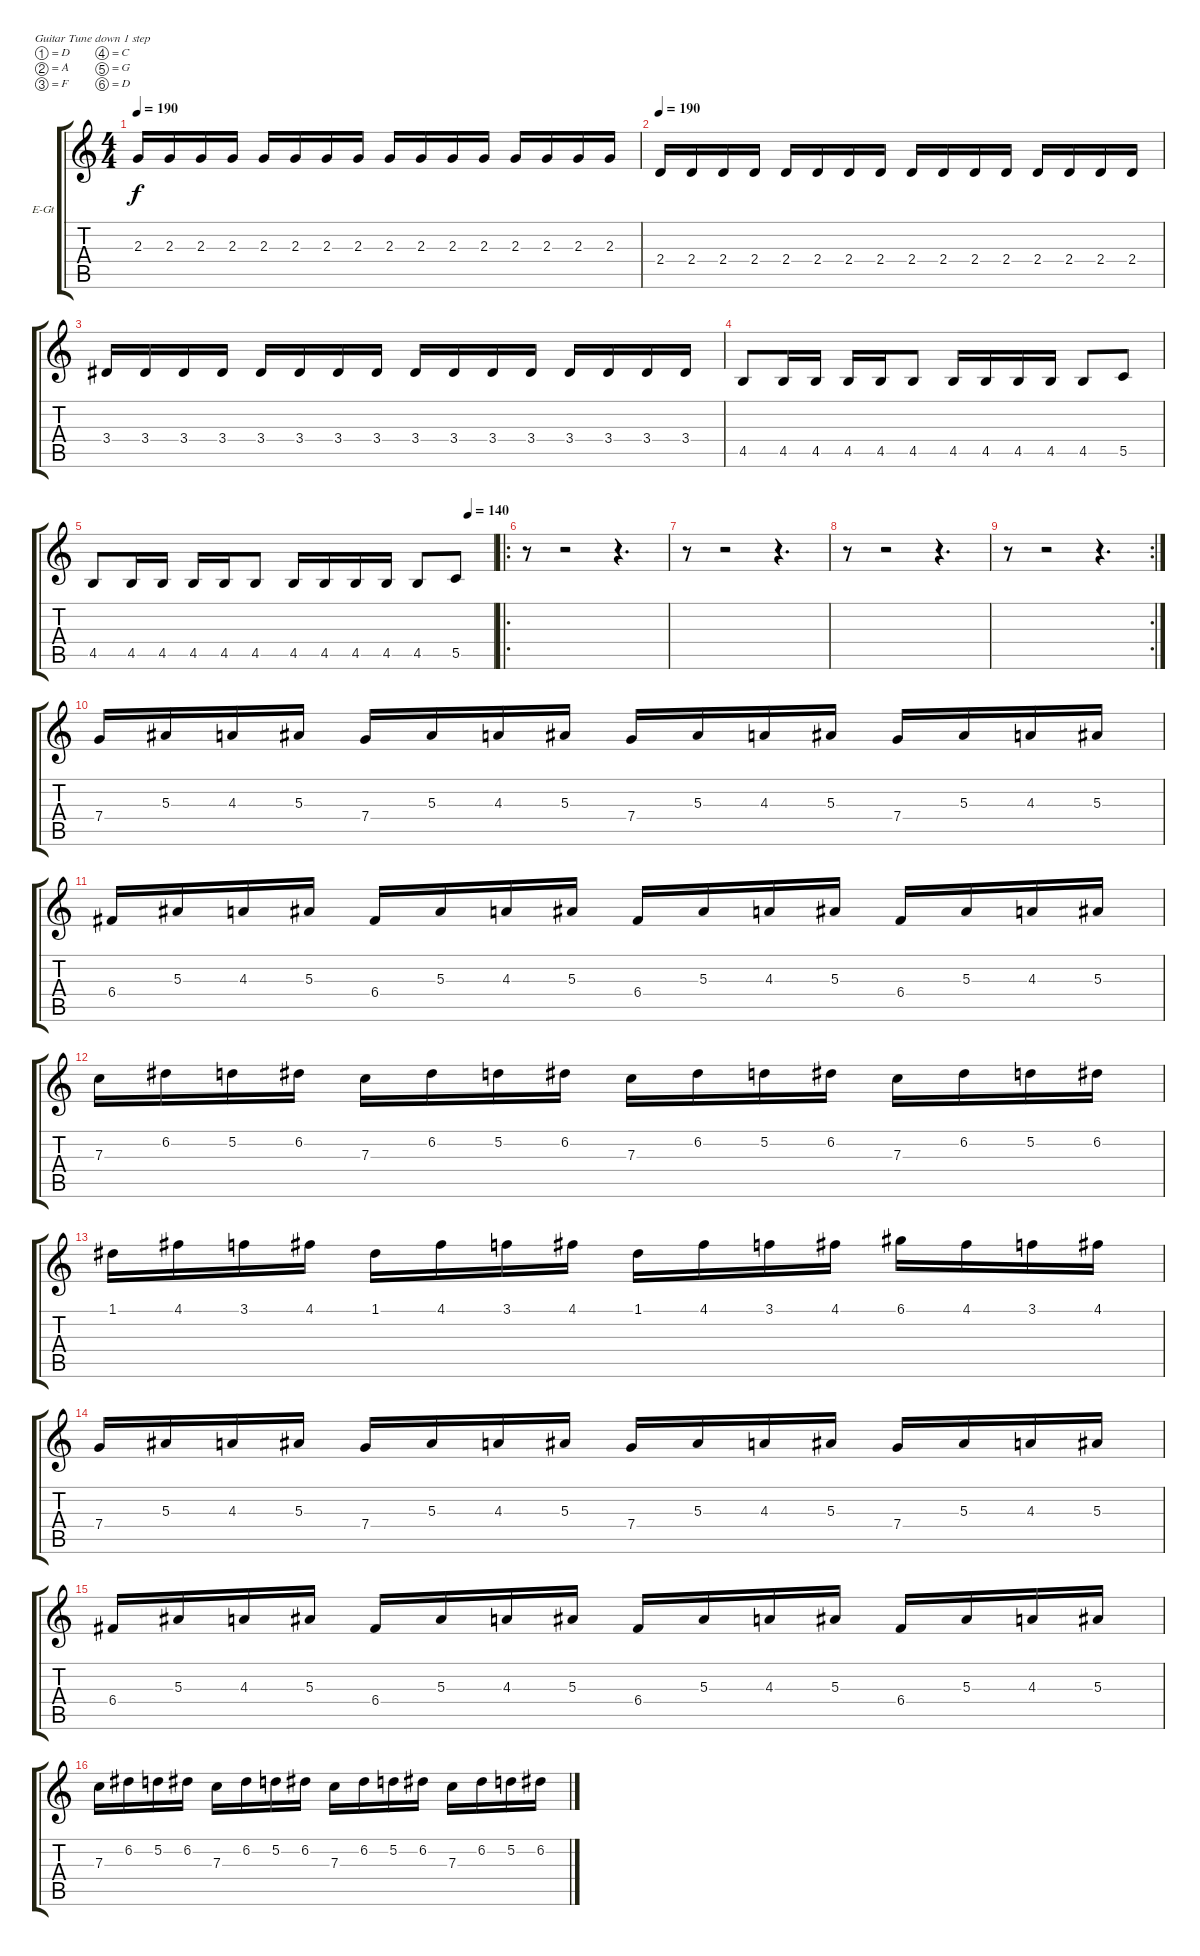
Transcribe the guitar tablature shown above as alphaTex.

\bracketExtendMode groupsimilarinstruments
\firstSystemTrackNameOrientation horizontal
\otherSystemsTrackNameOrientation horizontal
\track ("Paul - Guitar 1" "E-Gt") {instrument distortionguitar}
\staff {score tabs}
\tuning (D4 A3 F3 C3 G2 D2)
\ts (4 4)
\tempo 190
\clef g2
\ks c
2.3.16{dy f} 2.3.16 2.3.16 2.3.16 2.3.16 2.3.16 2.3.16 2.3.16 2.3.16 2.3.16 2.3.16 2.3.16 2.3.16 2.3.16 2.3.16 2.3.16 |
\tempo 190
2.4.16 2.4.16 2.4.16 2.4.16 2.4.16 2.4.16 2.4.16 2.4.16 2.4.16 2.4.16 2.4.16 2.4.16 2.4.16 2.4.16 2.4.16 2.4.16 |
3.4.16 3.4.16 3.4.16 3.4.16 3.4.16 3.4.16 3.4.16 3.4.16 3.4.16 3.4.16 3.4.16 3.4.16 3.4.16 3.4.16 3.4.16 3.4.16 |
4.5.8 4.5.16 4.5.16 4.5.16 4.5.16 4.5.8 4.5.16 4.5.16 4.5.16 4.5.16 4.5.8 5.5.8 |
\tempo (140 0.9375)
4.5.8 4.5.16 4.5.16 4.5.16 4.5.16 4.5.8 4.5.16 4.5.16 4.5.16 4.5.16 4.5.8 5.5.8 |
\ro
r.8 r.2 r.4{d} |
r.8 r.2 r.4{d} |
r.8 r.2 r.4{d} |
\rc 2
r.8 r.2 r.4{d} |
7.4.16 5.3.16 4.3.16 5.3.16 7.4.16 5.3.16 4.3.16 5.3.16 7.4.16 5.3.16 4.3.16 5.3.16 7.4.16 5.3.16 4.3.16 5.3.16 |
6.4.16 5.3.16 4.3.16 5.3.16 6.4.16 5.3.16 4.3.16 5.3.16 6.4.16 5.3.16 4.3.16 5.3.16 6.4.16 5.3.16 4.3.16 5.3.16 |
7.3.16 6.2.16 5.2.16 6.2.16 7.3.16 6.2.16 5.2.16 6.2.16 7.3.16 6.2.16 5.2.16 6.2.16 7.3.16 6.2.16 5.2.16 6.2.16 |
1.1.16 4.1.16 3.1.16 4.1.16 1.1.16 4.1.16 3.1.16 4.1.16 1.1.16 4.1.16 3.1.16 4.1.16 6.1.16 4.1.16 3.1.16 4.1.16 |
7.4.16 5.3.16 4.3.16 5.3.16 7.4.16 5.3.16 4.3.16 5.3.16 7.4.16 5.3.16 4.3.16 5.3.16 7.4.16 5.3.16 4.3.16 5.3.16 |
6.4.16 5.3.16 4.3.16 5.3.16 6.4.16 5.3.16 4.3.16 5.3.16 6.4.16 5.3.16 4.3.16 5.3.16 6.4.16 5.3.16 4.3.16 5.3.16 |
7.3.16 6.2.16 5.2.16 6.2.16 7.3.16 6.2.16 5.2.16 6.2.16 7.3.16 6.2.16 5.2.16 6.2.16 7.3.16 6.2.16 5.2.16 6.2.16
